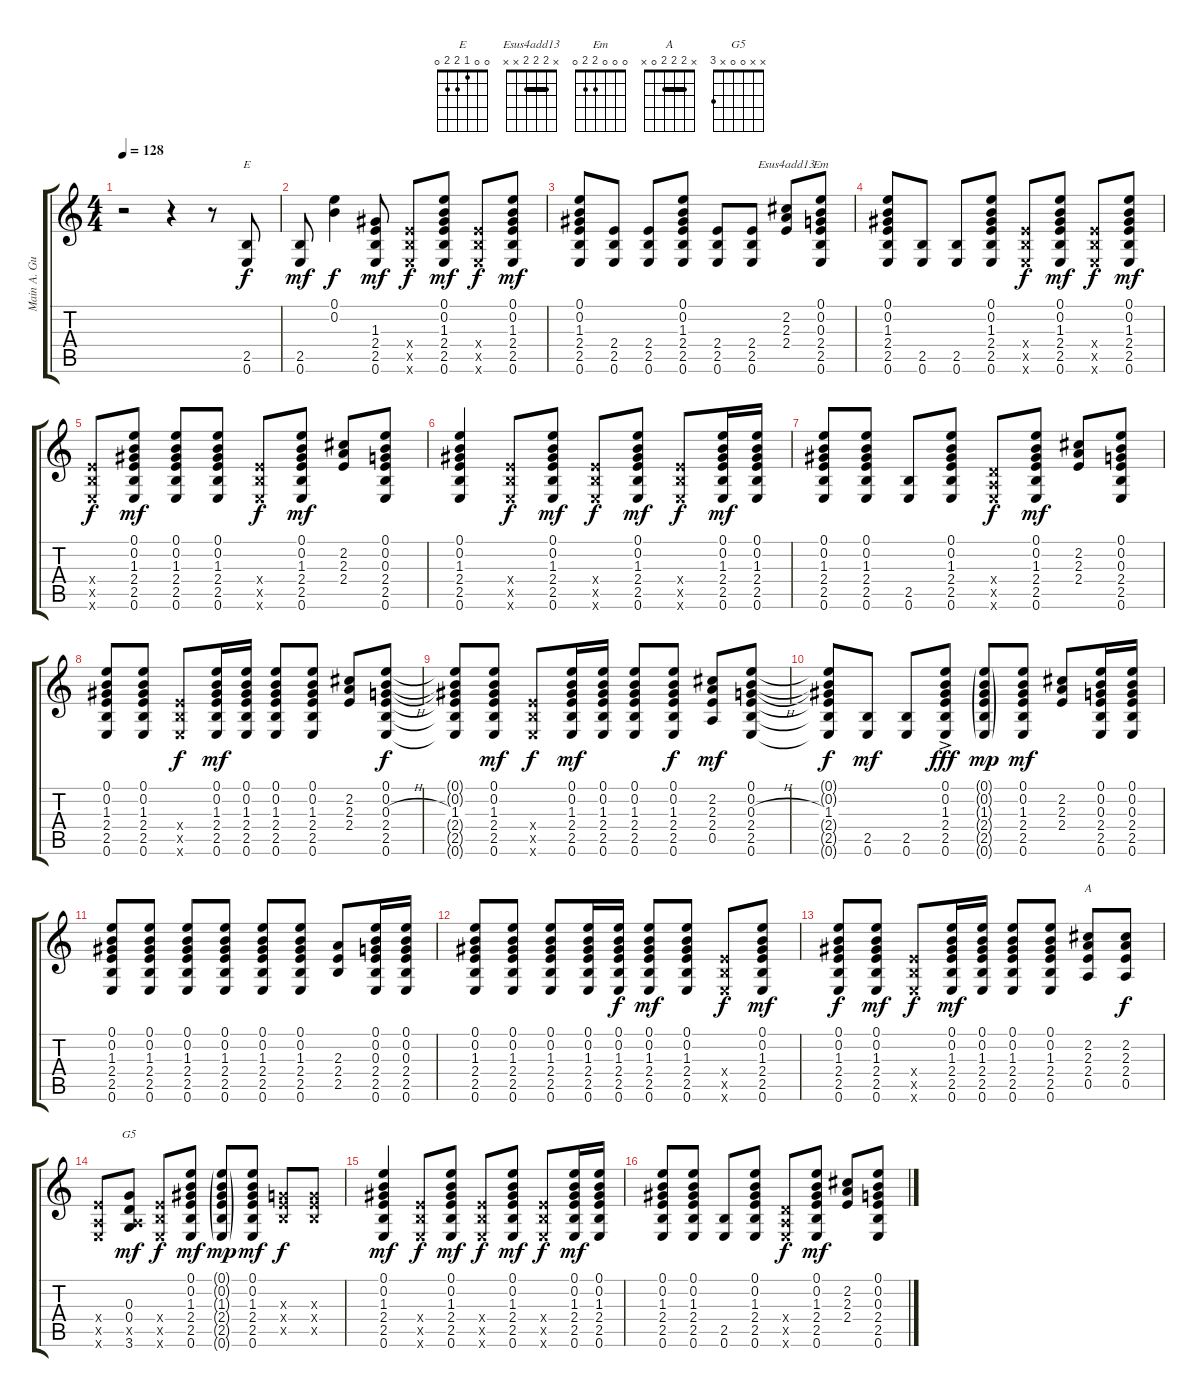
\track ("Main A. Guitar" "Main A. Gu") {instrument acousticguitarsteel}
\staff {score tabs}
\tuning (E4 B3 G3 D3 A2 E2) {hide}
\chord ("E" 0 0 1 2 2 0)
\chord ("Esus4add13" x 2 2 2 x x) {barre 2}
\chord ("Em" 0 0 0 2 2 0)
\chord ("A" x 2 2 2 0 x) {barre 2}
\chord ("G5" x x 0 0 x 3)
\ts (4 4)
\tempo 128
\clef g2
\ks c
r.2{dy f instrument acousticguitarsteel} r.4 r.8 (2.5 0.6).8{ch "E"} |
(2.5 0.6).8{dy mf} (0.1 0.2).4{dy f} (1.3 2.4 2.5 0.6).8{dy mf} (2.4{x} 2.5{x} 0.6{x}).8{dy f} (0.1 0.2 1.3 2.4 2.5 0.6).8{dy mf} (2.4{x} 2.5{x} 0.6{x}).8{dy f} (0.1 0.2 1.3 2.4 2.5 0.6).8{dy mf} |
(0.1 0.2 1.3 2.4 2.5 0.6).8 (2.4 2.5 0.6).8 (2.4 2.5 0.6).8 (0.1 0.2 1.3 2.4 2.5 0.6).8 (2.4 2.5 0.6).8 (2.4 2.5 0.6).8 (2.2 2.3 2.4).8{ch "Esus4add13"} (0.1 0.2 0.3 2.4 2.5 0.6).8{ch "Em"} |
(0.1 0.2 1.3 2.4 2.5 0.6).8 (2.5 0.6).8 (2.5 0.6).8 (0.1 0.2 1.3 2.4 2.5 0.6).8 (2.4{x} 2.5{x} 0.6{x}).8{dy f} (0.1 0.2 1.3 2.4 2.5 0.6).8{dy mf} (2.4{x} 2.5{x} 0.6{x}).8{dy f} (0.1 0.2 1.3 2.4 2.5 0.6).8{dy mf} |
(2.4{x} 2.5{x} 0.6{x}).8{dy f} (0.1 0.2 1.3 2.4 2.5 0.6).8{dy mf} (0.1 0.2 1.3 2.4 2.5 0.6).8 (0.1 0.2 1.3 2.4 2.5 0.6).8 (2.4{x} 2.5{x} 0.6{x}).8{dy f} (0.1 0.2 1.3 2.4 2.5 0.6).8{dy mf} (2.2 2.3 2.4).8 (0.1 0.2 0.3 2.4 2.5 0.6).8 |
(0.1 0.2 1.3 2.4 2.5 0.6).4 (2.4{x} 2.5{x} 0.6{x}).8{dy f} (0.1 0.2 1.3 2.4 2.5 0.6).8{dy mf} (2.4{x} 2.5{x} 0.6{x}).8{dy f} (0.1 0.2 1.3 2.4 2.5 0.6).8{dy mf} (2.4{x} 2.5{x} 0.6{x}).8{dy f} (0.1 0.2 1.3 2.4 2.5 0.6).16{dy mf} (0.1 0.2 1.3 2.4 2.5 0.6).16 |
(0.1 0.2 1.3 2.4 2.5 0.6).8 (0.1 0.2 1.3 2.4 2.5 0.6).8 (2.5 0.6).8 (0.1 0.2 1.3 2.4 2.5 0.6).8 (0.4{x} 0.5{x} 0.6{x}).8{dy f} (0.1 0.2 1.3 2.4 2.5 0.6).8{dy mf} (2.2 2.3 2.4).8 (0.1 0.2 0.3 2.4 2.5 0.6).8 |
(0.1 0.2 1.3 2.4 2.5 0.6).8 (0.1 0.2 1.3 2.4 2.5 0.6).8 (2.4{x} 2.5{x} 0.6{x}).8{dy f} (0.1 0.2 1.3 2.4 2.5 0.6).16{dy mf} (0.1 0.2 1.3 2.4 2.5 0.6).16 (0.1 0.2 1.3 2.4 2.5 0.6).8 (0.1 0.2 1.3 2.4 2.5 0.6).8 (2.2 2.3 2.4).8 (0.1 0.2 0.3{h} 2.4 2.5 0.6).8{dy f} |
(0.1{t} 0.2{t} 1.3 2.4{t} 2.5{t} 0.6{t}).8 (0.1 0.2 1.3 2.4 2.5 0.6).8{dy mf} (2.4{x} 2.5{x} 0.6{x}).8{dy f} (0.1 0.2 1.3 2.4 2.5 0.6).16{dy mf} (0.1 0.2 1.3 2.4 2.5 0.6).16 (0.1 0.2 1.3 2.4 2.5 0.6).8 (0.1 0.2 1.3 2.4 2.5 0.6).8{dy f} (2.2 2.3 2.4 0.5).8{dy mf} (0.1 0.2 0.3{h} 2.4 2.5 0.6).8 |
(0.1{t} 0.2{t} 1.3 2.4{t} 2.5{t} 0.6{t}).8{dy f} (2.5 0.6).8{dy mf} (2.5 0.6).8 (0.1{ac} 0.2{ac} 1.3{ac} 2.4{ac} 2.5{ac} 0.6{ac}).8{dy fff} (0.1{g} 0.2{g} 1.3{g} 2.4{g} 2.5{g} 0.6{g}).8{dy mp} (0.1 0.2 1.3 2.4 2.5 0.6).8{dy mf} (2.2 2.3 2.4).8 (0.1 0.2 0.3 2.4 2.5 0.6).16 (0.1 0.2 0.3 2.4 2.5 0.6).16 |
(0.1 0.2 1.3 2.4 2.5 0.6).8 (0.1 0.2 1.3 2.4 2.5 0.6).8 (0.1 0.2 1.3 2.4 2.5 0.6).8 (0.1 0.2 1.3 2.4 2.5 0.6).8 (0.1 0.2 1.3 2.4 2.5 0.6).8 (0.1 0.2 1.3 2.4 2.5 0.6).8 (2.3 2.4 2.5).8 (0.1 0.2 0.3 2.4 2.5 0.6).16 (0.1 0.2 0.3 2.4 2.5 0.6).16 |
(0.1 0.2 1.3 2.4 2.5 0.6).8 (0.1 0.2 1.3 2.4 2.5 0.6).8 (0.1 0.2 1.3 2.4 2.5 0.6).8 (0.1 0.2 1.3 2.4 2.5 0.6).16 (0.1 0.2 1.3 2.4 2.5 0.6).16{dy f} (0.1 0.2 1.3 2.4 2.5 0.6).8{dy mf} (0.1 0.2 1.3 2.4 2.5 0.6).8 (2.4{x} 2.5{x} 0.6{x}).8{dy f} (0.1 0.2 1.3 2.4 2.5 0.6).8{dy mf} |
(0.1 0.2 1.3 2.4 2.5 0.6).8{dy f} (0.1 0.2 1.3 2.4 2.5 0.6).8{dy mf} (2.4{x} 2.5{x} 0.6{x}).8{dy f} (0.1 0.2 1.3 2.4 2.5 0.6).16{dy mf} (0.1 0.2 1.3 2.4 2.5 0.6).16 (0.1 0.2 1.3 2.4 2.5 0.6).8 (0.1 0.2 1.3 2.4 2.5 0.6).8 (2.2 2.3 2.4 0.5).8{ch "A"} (2.2 2.3 2.4 0.5).8{dy f} |
(2.4{x} 0.5{x} 0.6{x}).8 (0.3 0.4 0.5{x} 3.6).8{ch "G5" dy mf} (2.4{x} 2.5{x} 0.6{x}).8{dy f} (0.1 0.2 1.3 2.4 2.5 0.6).8{dy mf} (0.1{g} 0.2{g} 1.3{g} 2.4{g} 2.5{g} 0.6{g}).8{dy mp} (0.1 0.2 1.3 2.4 2.5 0.6).8{dy mf} (0.3{x} 2.4{x} 2.5{x}).8{dy f} (0.3{x} 2.4{x} 2.5{x}).8 |
(0.1 0.2 1.3 2.4 2.5 0.6).4{dy mf} (2.4{x} 2.5{x} 0.6{x}).8{dy f} (0.1 0.2 1.3 2.4 2.5 0.6).8{dy mf} (2.4{x} 2.5{x} 0.6{x}).8{dy f} (0.1 0.2 1.3 2.4 2.5 0.6).8{dy mf} (2.4{x} 2.5{x} 0.6{x}).8{dy f} (0.1 0.2 1.3 2.4 2.5 0.6).16{dy mf} (0.1 0.2 1.3 2.4 2.5 0.6).16 |
(0.1 0.2 1.3 2.4 2.5 0.6).8 (0.1 0.2 1.3 2.4 2.5 0.6).8 (2.5 0.6).8 (0.1 0.2 1.3 2.4 2.5 0.6).8 (0.4{x} 0.5{x} 0.6{x}).8{dy f} (0.1 0.2 1.3 2.4 2.5 0.6).8{dy mf} (2.2 2.3 2.4).8 (0.1 0.2 0.3 2.4 2.5 0.6).8
